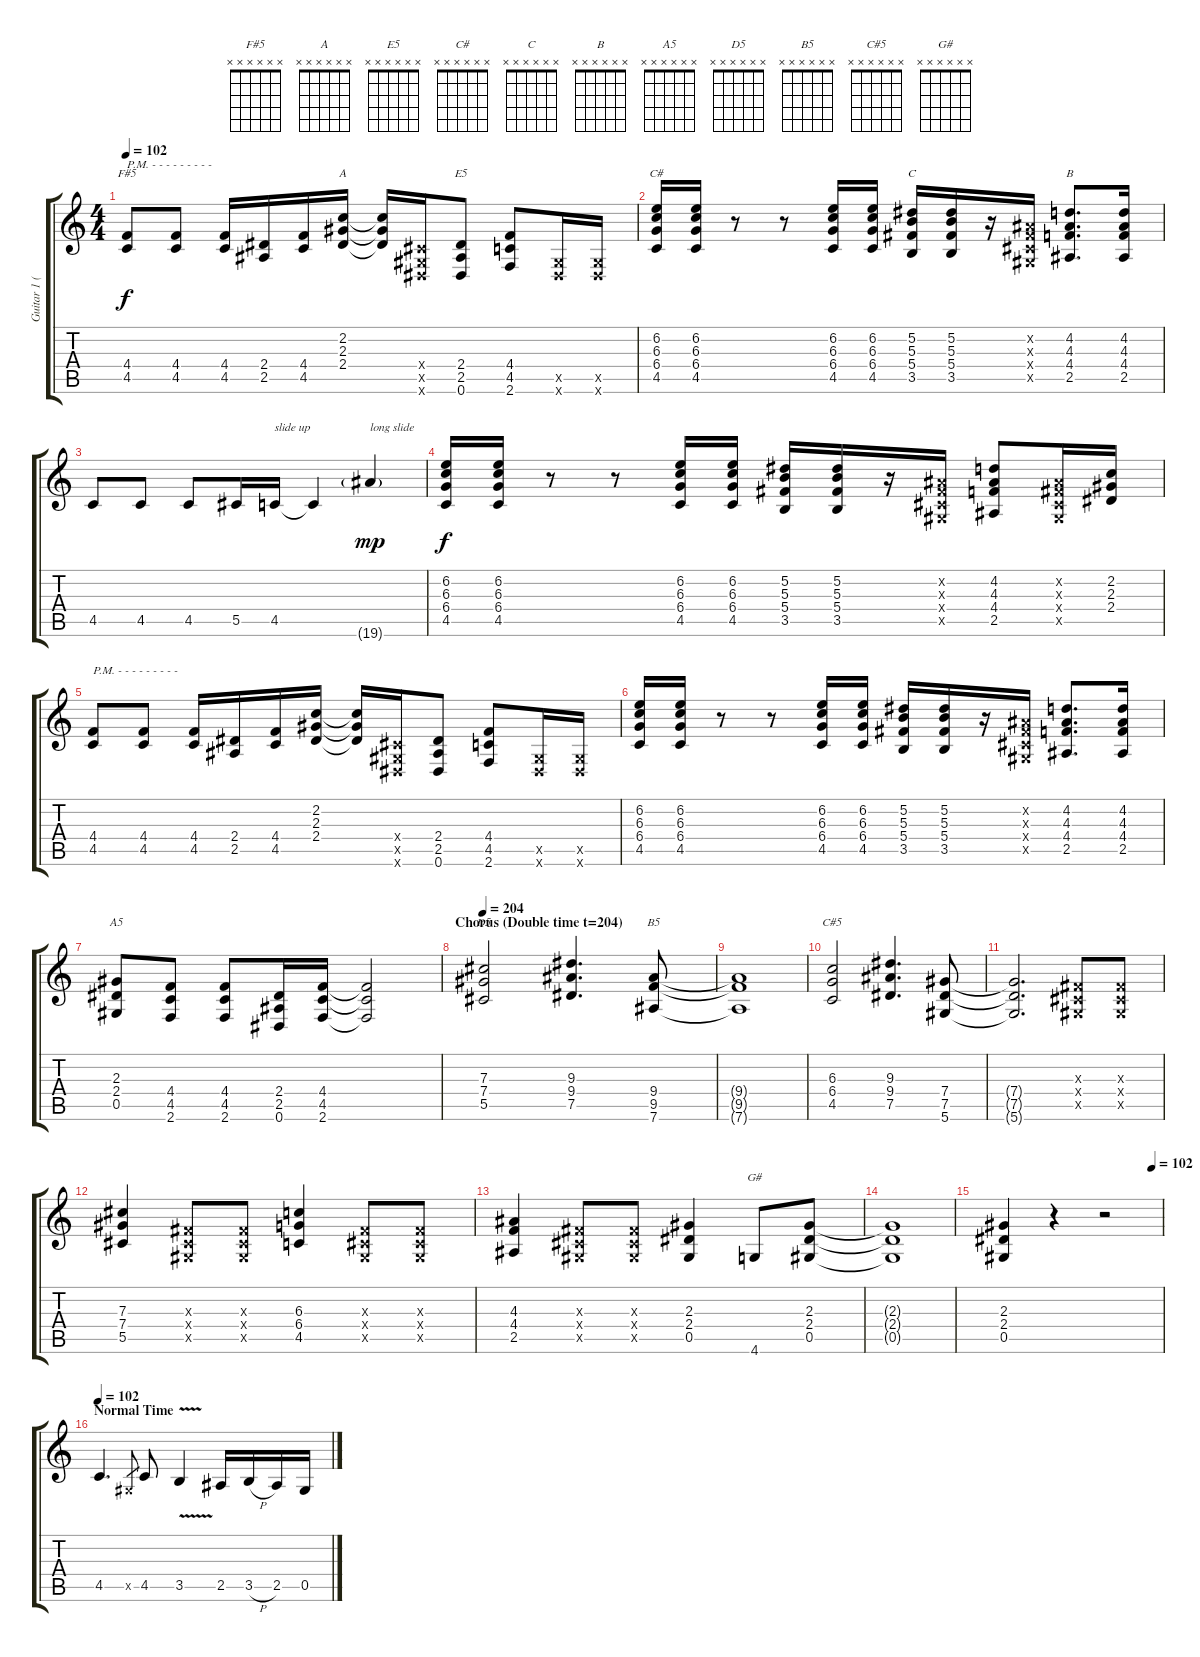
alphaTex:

\track ("Guitar 1 (Slash)" "Guitar 1 (") {instrument overdrivenguitar}
\staff {score tabs}
\tuning (Eb4 Bb3 Gb3 Db3 Ab2 Eb2) {hide}
\chord ("F#5" x x x x x x)
\chord ("A" x x x x x x)
\chord ("E5" x x x x x x)
\chord ("C#" x x x x x x)
\chord ("C" x x x x x x)
\chord ("B" x x x x x x)
\chord ("A5" x x x x x x)
\chord ("D5" x x x x x x)
\chord ("B5" x x x x x x)
\chord ("C#5" x x x x x x)
\chord ("G#" x x x x x x)
\ts (4 4)
\tempo 102
\clef g2
\ks c
(4.4 4.5).8{ch "F#5" txt "P.M. - - - - - - - - -" dy f} (4.4 4.5).8 (4.4 4.5).16 (2.4 2.5).16 (4.4 4.5).16 (2.2 2.3 2.4).16{ch "A"} (2.2{t} 2.3{t} 2.4{t}).16 (0.4{x} 0.5{x} 0.6{x}).16 (2.4 2.5 0.6).8{ch "E5"} (4.4 4.5 2.6).8 (0.5{x} 0.6{x}).16 (0.5{x} 0.6{x}).16 |
(6.2 6.3 6.4 4.5).16{ch "C#"} (6.2 6.3 6.4 4.5).16 r.8 r.8 (6.2 6.3 6.4 4.5).16 (6.2 6.3 6.4 4.5).16 (5.2 5.3 5.4 3.5).16{ch "C"} (5.2 5.3 5.4 3.5).16 r.16 (0.2{x} 0.3{x} 0.4{x} 0.5{x}).16 (4.2 4.3 4.4 2.5).8{d ch "B"} (4.2 4.3 4.4 2.5).16 |
4.5.8 4.5.8 4.5.8 5.5.16 4.5.16{txt "slide up"} 4.5{t}.4 19.6{g}.4{txt "long slide" dy mp} |
(6.2 6.3 6.4 4.5).16{dy f} (6.2 6.3 6.4 4.5).16 r.8 r.8 (6.2 6.3 6.4 4.5).16 (6.2 6.3 6.4 4.5).16 (5.2 5.3 5.4 3.5).16 (5.2 5.3 5.4 3.5).16 r.16 (0.2{x} 0.3{x} 0.4{x} 0.5{x}).16 (4.2 4.3 4.4 2.5).8 (0.2{x} 0.3{x} 0.4{x} 0.5{x}).16 (2.2 2.3 2.4).16 |
(4.4 4.5).8{txt "P.M. - - - - - - - - -"} (4.4 4.5).8 (4.4 4.5).16 (2.4 2.5).16 (4.4 4.5).16 (2.2 2.3 2.4).16 (2.2{t} 2.3{t} 2.4{t}).16 (0.4{x} 0.5{x} 0.6{x}).16 (2.4 2.5 0.6).8 (4.4 4.5 2.6).8 (0.5{x} 0.6{x}).16 (0.5{x} 0.6{x}).16 |
(6.2 6.3 6.4 4.5).16 (6.2 6.3 6.4 4.5).16 r.8 r.8 (6.2 6.3 6.4 4.5).16 (6.2 6.3 6.4 4.5).16 (5.2 5.3 5.4 3.5).16 (5.2 5.3 5.4 3.5).16 r.16 (0.2{x} 0.3{x} 0.4{x} 0.5{x}).16 (4.2 4.3 4.4 2.5).8{d} (4.2 4.3 4.4 2.5).16 |
(2.3 2.4 0.5).8{ch "A5"} (4.4 4.5 2.6).8 (4.4 4.5 2.6).8 (2.4 2.5 0.6).16 (4.4 4.5 2.6).16 (4.4{t} 4.5{t} 2.6{t}).2 |
\section ("" "Chorus (Double time t=204)")
\tempo 204
(7.3 7.4 5.5).2{ch "D5"} (9.3 9.4 7.5).4{d} (9.4 9.5 7.6).8{ch "B5"} |
(9.4{t} 9.5{t} 7.6{t}).1 |
(6.3 6.4 4.5).2{ch "C#5"} (9.3 9.4 7.5).4{d} (7.4 7.5 5.6).8 |
(7.4{t} 7.5{t} 5.6{t}).2{d} (0.3{x} 0.4{x} 0.5{x}).8 (0.3{x} 0.4{x} 0.5{x}).8 |
(7.3 7.4 5.5).4 (0.3{x} 0.4{x} 0.5{x}).8 (0.3{x} 0.4{x} 0.5{x}).8 (6.3 6.4 4.5).4 (0.3{x} 0.4{x} 0.5{x}).8 (0.3{x} 0.4{x} 0.5{x}).8 |
(4.3 4.4 2.5).4 (0.3{x} 0.4{x} 0.5{x}).8 (0.3{x} 0.4{x} 0.5{x}).8 (2.3 2.4 0.5).4 4.6.8{ch "G#"} (2.3 2.4 0.5).8 |
(2.3{t} 2.4{t} 0.5{t}).1 |
\tempo (102 0.9375)
(2.3 2.4 0.5).4 r.4 r.2 |
\section ("" "Normal Time")
\tempo 102
4.5.4{d instrument overdrivenguitar} 0.5{x}.8{gr} 4.5.8 3.5{v}.4 2.5.16 3.5{h}.16 2.5.16 0.5.16
